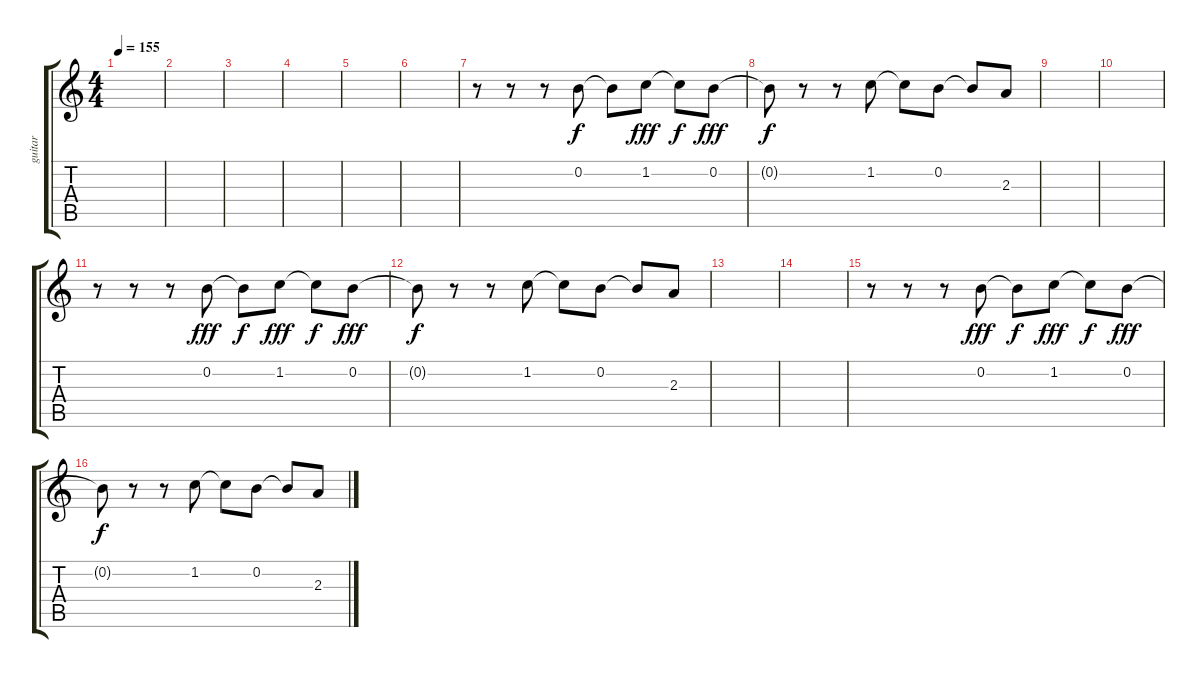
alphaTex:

\track ("guitar" "guitar") {instrument acousticguitarsteel}
\staff {score tabs}
\tuning (E4 B3 G3 D3 A2 E2) {hide}
\ts (4 4)
\tempo 155
\clef g2
\ks c
|
|
|
|
|
|
r.8 r.8 r.8 0.2.8 0.2{t}.8 1.2.8{dy fff} 1.2{t}.8{dy f} 0.2.8{dy fff} |
0.2{t}.8{dy f} r.8 r.8 1.2.8 1.2{t}.8 0.2.8 0.2{t}.8 2.3.8 |
|
|
r.8 r.8 r.8 0.2.8{dy fff} 0.2{t}.8{dy f} 1.2.8{dy fff} 1.2{t}.8{dy f} 0.2.8{dy fff} |
0.2{t}.8{dy f} r.8 r.8 1.2.8 1.2{t}.8 0.2.8 0.2{t}.8 2.3.8 |
|
|
r.8 r.8 r.8 0.2.8{dy fff} 0.2{t}.8{dy f} 1.2.8{dy fff} 1.2{t}.8{dy f} 0.2.8{dy fff} |
0.2{t}.8{dy f} r.8 r.8 1.2.8 1.2{t}.8 0.2.8 0.2{t}.8 2.3.8
